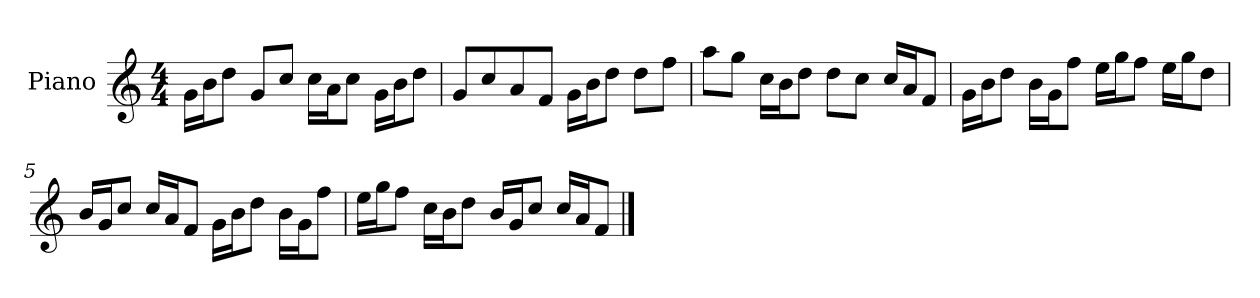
**kern
*part1
*staff1
*I"Piano
*I'P-no
*clefG2
*k[]
*M4/4
*MM90
=1
16g\LL
16b\J
8dd\J
8g/L
8cc/J
16cc\LL
16a\J
8cc\J
16g\LL
16b\J
8dd\J
=2
8g/L
8cc/
8a/
8f/J
16g\LL
16b\J
8dd\J
8dd\L
8ff\J
=3
8aa\L
8gg\J
16cc\LL
16b\J
8dd\J
8dd\L
8cc\J
16cc/LL
16a/J
8f/J
=4
16g\LL
16b\J
8dd\J
16b\LL
16g\J
8ff\J
16ee\LL
16gg\J
8ff\J
16ee\LL
16gg\J
8dd\J
!!LO:LB:g=z
=5
16b/LL
16g/J
8cc/J
16cc/LL
16a/J
8f/J
16g\LL
16b\J
8dd\J
16b\LL
16g\J
8ff\J
=6
16ee\LL
16gg\J
8ff\J
16cc\LL
16b\J
8dd\J
16b/LL
16g/J
8cc/J
16cc/LL
16a/J
8f/J
==
*-
